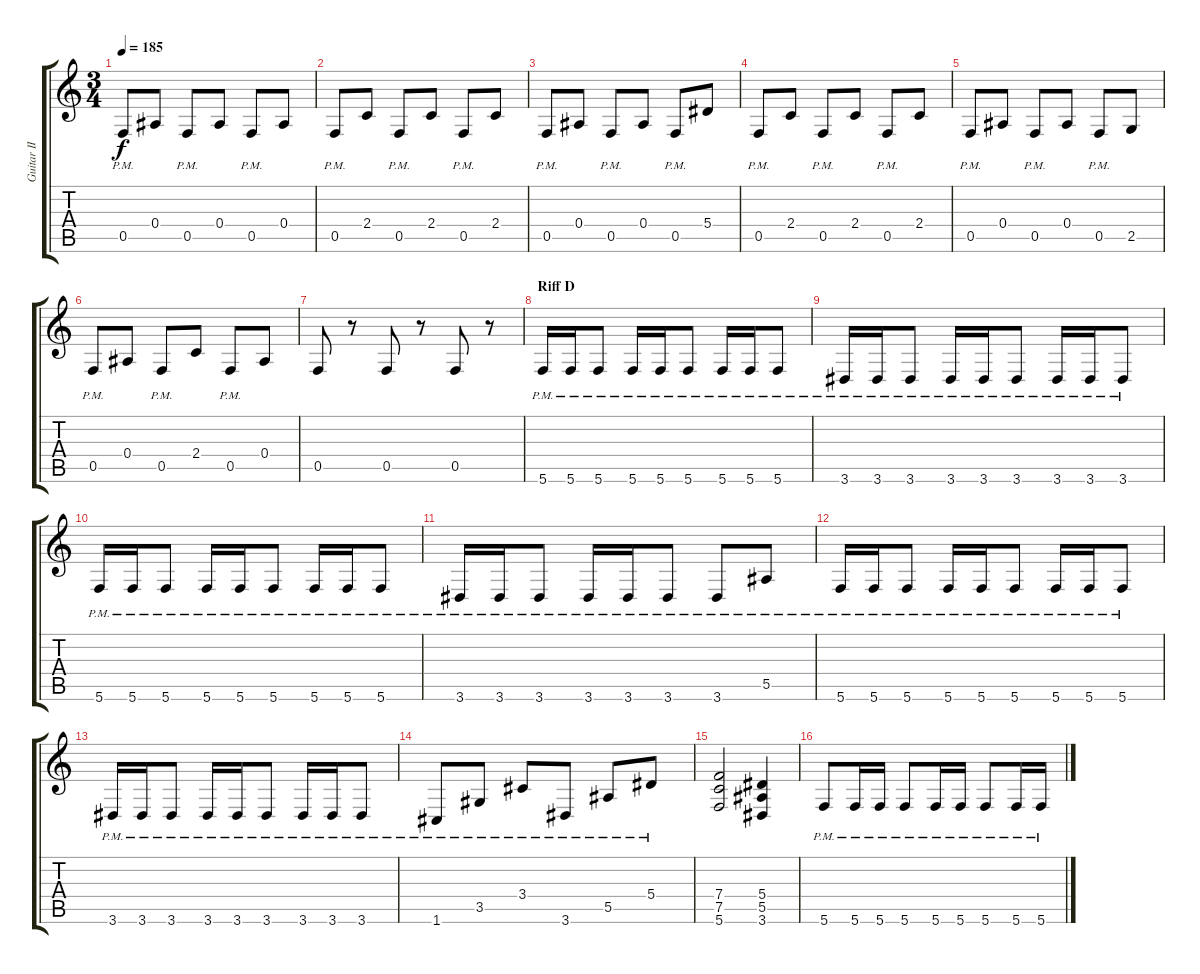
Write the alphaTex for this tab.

\track ("Guitar II" "Guitar II") {instrument overdrivenguitar}
\staff {score tabs}
\tuning (C4 G3 Eb3 Bb2 F2 C2) {hide}
\ts (3 4)
\tempo 185
\clef g2
\ks c
0.5{pm}.8{dy f} 0.4.8 0.5{pm}.8 0.4.8 0.5{pm}.8 0.4.8 |
0.5{pm}.8 2.4.8 0.5{pm}.8 2.4.8 0.5{pm}.8 2.4.8 |
0.5{pm}.8 0.4.8 0.5{pm}.8 0.4.8 0.5{pm}.8 5.4.8 |
0.5{pm}.8 2.4.8 0.5{pm}.8 2.4.8 0.5{pm}.8 2.4.8 |
0.5{pm}.8 0.4.8 0.5{pm}.8 0.4.8 0.5{pm}.8 2.5.8 |
0.5{pm}.8 0.4.8 0.5{pm}.8 2.4.8 0.5{pm}.8 0.4.8 |
0.5.8 r.8 0.5.8 r.8 0.5.8 r.8 |
\section ("" "Riff D")
5.6{pm}.16 5.6{pm}.16 5.6{pm}.8 5.6{pm}.16 5.6{pm}.16 5.6{pm}.8 5.6{pm}.16 5.6{pm}.16 5.6{pm}.8 |
3.6{pm}.16 3.6{pm}.16 3.6{pm}.8 3.6{pm}.16 3.6{pm}.16 3.6{pm}.8 3.6{pm}.16 3.6{pm}.16 3.6{pm}.8 |
5.6{pm}.16 5.6{pm}.16 5.6{pm}.8 5.6{pm}.16 5.6{pm}.16 5.6{pm}.8 5.6{pm}.16 5.6{pm}.16 5.6{pm}.8 |
3.6{pm}.16 3.6{pm}.16 3.6{pm}.8 3.6{pm}.16 3.6{pm}.16 3.6{pm}.8 3.6{pm}.8 5.5{pm}.8 |
5.6{pm}.16 5.6{pm}.16 5.6{pm}.8 5.6{pm}.16 5.6{pm}.16 5.6{pm}.8 5.6{pm}.16 5.6{pm}.16 5.6{pm}.8 |
3.6{pm}.16 3.6{pm}.16 3.6{pm}.8 3.6{pm}.16 3.6{pm}.16 3.6{pm}.8 3.6{pm}.16 3.6{pm}.16 3.6{pm}.8 |
1.6{pm}.8 3.5{pm}.8 3.4{pm}.8 3.6{pm}.8 5.5{pm}.8 5.4{pm}.8 |
(7.4 7.5 5.6).2 (5.4 5.5 3.6).4 |
5.6{pm}.8 5.6{pm}.16 5.6{pm}.16 5.6{pm}.8 5.6{pm}.16 5.6{pm}.16 5.6{pm}.8 5.6{pm}.16 5.6{pm}.16
